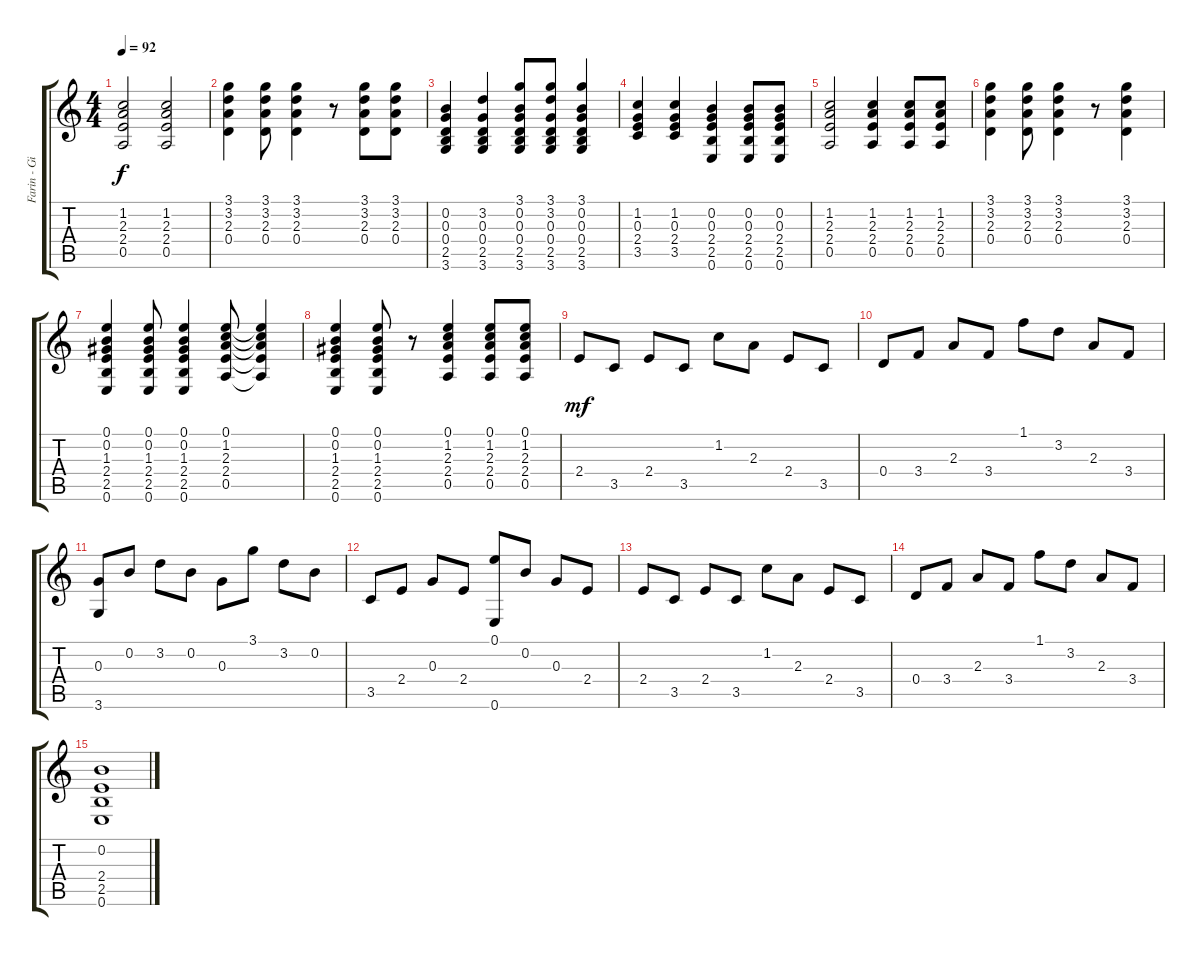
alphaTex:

\track ("Farin - Gitarre 2" "Farin - Gi") {instrument distortionguitar}
\staff {score tabs}
\tuning (E4 B3 G3 D3 A2 E2) {hide}
\ts (4 4)
\tempo 92
\clef g2
\ks c
(1.2 2.3 2.4 0.5).2{dy f} (1.2 2.3 2.4 0.5).2 |
(3.1 3.2 2.3 0.4).4 (3.1 3.2 2.3 0.4).8 (3.1 3.2 2.3 0.4).4 r.8 (3.1 3.2 2.3 0.4).8 (3.1 3.2 2.3 0.4).8 |
(0.2 0.3 0.4 2.5 3.6).4 (3.2 0.3 0.4 2.5 3.6).4 (3.1 0.2 0.3 0.4 2.5 3.6).8 (3.1 3.2 0.3 0.4 2.5 3.6).8 (3.1 0.2 0.3 0.4 2.5 3.6).4 |
(1.2 0.3 2.4 3.5).4 (1.2 0.3 2.4 3.5).4 (0.2 0.3 2.4 2.5 0.6).4 (0.2 0.3 2.4 2.5 0.6).8 (0.2 0.3 2.4 2.5 0.6).8 |
(1.2 2.3 2.4 0.5).2 (1.2 2.3 2.4 0.5).4 (1.2 2.3 2.4 0.5).8 (1.2 2.3 2.4 0.5).8 |
(3.1 3.2 2.3 0.4).4 (3.1 3.2 2.3 0.4).8 (3.1 3.2 2.3 0.4).4 r.8 (3.1 3.2 2.3 0.4).4 |
(0.1 0.2 1.3 2.4 2.5 0.6).4 (0.1 0.2 1.3 2.4 2.5 0.6).8 (0.1 0.2 1.3 2.4 2.5 0.6).4 (0.1 1.2 2.3 2.4 0.5).8 (0.1{t} 1.2{t} 2.3{t} 2.4{t} 0.5{t}).4 |
(0.1 0.2 1.3 2.4 2.5 0.6).4 (0.1 0.2 1.3 2.4 2.5 0.6).8 r.8 (0.1 1.2 2.3 2.4 0.5).4 (0.1 1.2 2.3 2.4 0.5).8 (0.1 1.2 2.3 2.4 0.5).8 |
2.4.8{dy mf} 3.5.8 2.4.8 3.5.8 1.2.8 2.3.8 2.4.8 3.5.8 |
0.4.8 3.4.8 2.3.8 3.4.8 1.1.8 3.2.8 2.3.8 3.4.8 |
(0.3 3.6).8 0.2.8 3.2.8 0.2.8 0.3.8 3.1.8 3.2.8 0.2.8 |
3.5.8 2.4.8 0.3.8 2.4.8 (0.1 0.6).8 0.2.8 0.3.8 2.4.8 |
2.4.8 3.5.8 2.4.8 3.5.8 1.2.8 2.3.8 2.4.8 3.5.8 |
0.4.8 3.4.8 2.3.8 3.4.8 1.1.8 3.2.8 2.3.8 3.4.8 |
(0.2 2.4 2.5 0.6).1
